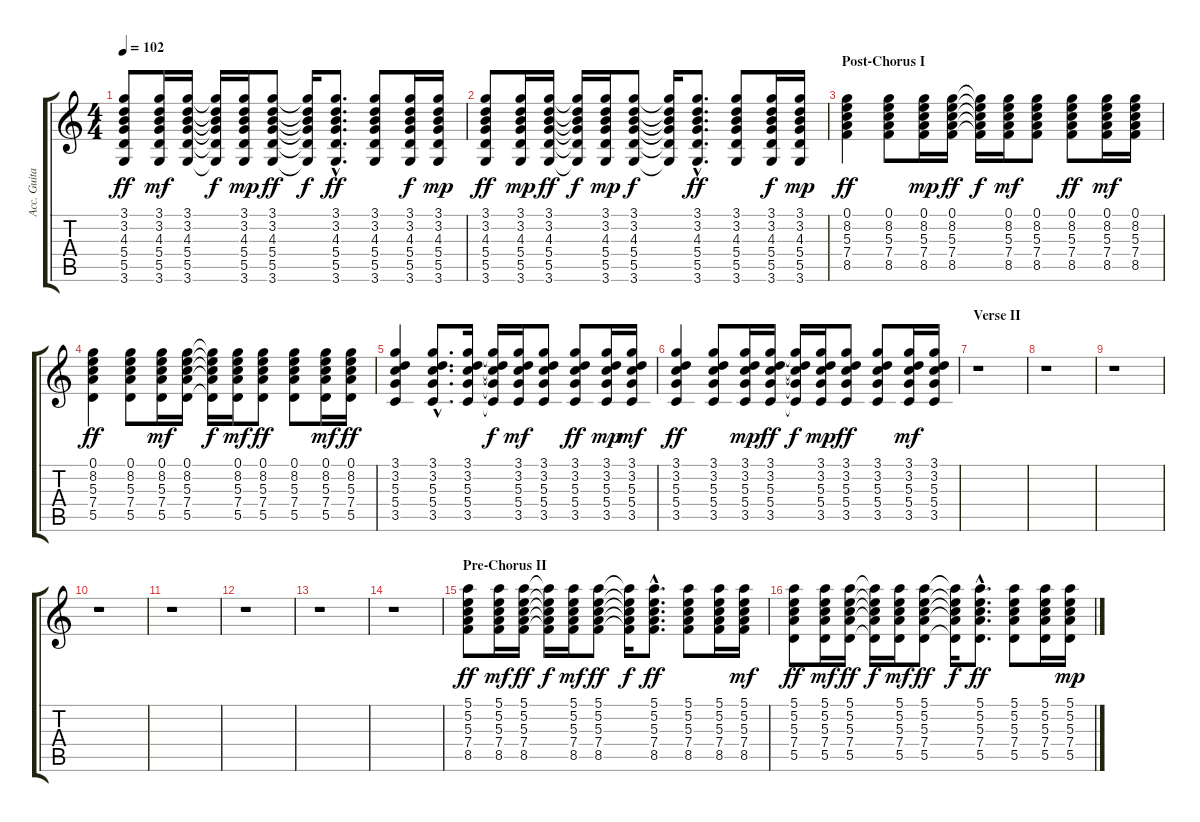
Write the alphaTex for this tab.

\track ("Acc. Guitar 1" "Acc. Guita") {instrument acousticguitarsteel}
\staff {score tabs}
\tuning (E4 B3 G3 D3 A2 E2) {hide}
\ts (4 4)
\tempo 102
\clef g2
\ks c
(3.1 3.2 4.3 5.4 5.5 3.6).8{dy ff} (3.1 3.2 4.3 5.4 5.5 3.6).16{dy mf} (3.1 3.2 4.3 5.4 5.5 3.6).16 (3.1{t} 3.2{t} 4.3{t} 5.4{t} 5.5{t} 3.6{t}).16{dy f} (3.1 3.2 4.3 5.4 5.5 3.6).16{dy mp} (3.1 3.2 4.3 5.4 5.5 3.6).8{dy ff} (3.1{t} 3.2{t} 4.3{t} 5.4{t} 5.5{t} 3.6{t}).16{dy f} (3.1{hac} 3.2{hac} 4.3{hac} 5.4{hac} 5.5{hac} 3.6{hac}).8{d dy ff} (3.1 3.2 4.3 5.4 5.5 3.6).8 (3.1 3.2 4.3 5.4 5.5 3.6).16{dy f} (3.1 3.2 4.3 5.4 5.5 3.6).16{dy mp} |
(3.1 3.2 4.3 5.4 5.5 3.6).8{dy ff} (3.1 3.2 4.3 5.4 5.5 3.6).16{dy mp} (3.1 3.2 4.3 5.4 5.5 3.6).16{dy ff} (3.1{t} 3.2{t} 4.3{t} 5.4{t} 5.5{t} 3.6{t}).16{dy f} (3.1 3.2 4.3 5.4 5.5 3.6).16{dy mp} (3.1 3.2 4.3 5.4 5.5 3.6).8{dy f} (3.1{t} 3.2{t} 4.3{t} 5.4{t} 5.5{t} 3.6{t}).16 (3.1{hac} 3.2{hac} 4.3{hac} 5.4{hac} 5.5{hac} 3.6{hac}).8{d dy ff} (3.1 3.2 4.3 5.4 5.5 3.6).8 (3.1 3.2 4.3 5.4 5.5 3.6).16{dy f} (3.1 3.2 4.3 5.4 5.5 3.6).16{dy mp} |
\section ("" "Post-Chorus I")
(0.1 8.2 5.3 7.4 8.5).4{dy ff} (0.1 8.2 5.3 7.4 8.5).8 (0.1 8.2 5.3 7.4 8.5).16{dy mp} (0.1 8.2 5.3 7.4 8.5).16{dy ff} (0.1{t} 8.2{t} 5.3{t} 7.4{t} 8.5{t}).16{dy f} (0.1 8.2 5.3 7.4 8.5).16{dy mf} (0.1 8.2 5.3 7.4 8.5).8 (0.1 8.2 5.3 7.4 8.5).8{dy ff} (0.1 8.2 5.3 7.4 8.5).16{dy mf} (0.1 8.2 5.3 7.4 8.5).16 |
(0.1 8.2 5.3 7.4 5.5).4{dy ff} (0.1 8.2 5.3 7.4 5.5).8 (0.1 8.2 5.3 7.4 5.5).16{dy mf} (0.1 8.2 5.3 7.4 5.5).16 (0.1{t} 8.2{t} 5.3{t} 7.4{t} 5.5{t}).16{dy f} (0.1 8.2 5.3 7.4 5.5).16{dy mf} (0.1 8.2 5.3 7.4 5.5).8{dy ff} (0.1 8.2 5.3 7.4 5.5).8 (0.1 8.2 5.3 7.4 5.5).16{dy mf} (0.1 8.2 5.3 7.4 5.5).16{dy ff} |
(3.1 3.2 5.3 5.4 3.5).4 (3.1{hac} 3.2{hac} 5.3{hac} 5.4{hac} 3.5{hac}).8{d} (3.1 3.2 5.3 5.4 3.5).16 (3.1{t} 3.2{t} 5.3{t} 5.4{t} 3.5{t}).16{dy f} (3.1 3.2 5.3 5.4 3.5).16{dy mf} (3.1 3.2 5.3 5.4 3.5).8 (3.1 3.2 5.3 5.4 3.5).8{dy ff} (3.1 3.2 5.3 5.4 3.5).16{dy mp} (3.1 3.2 5.3 5.4 3.5).16{dy mf} |
(3.1 3.2 5.3 5.4 3.5).4{dy ff} (3.1 3.2 5.3 5.4 3.5).8 (3.1 3.2 5.3 5.4 3.5).16{dy mp} (3.1 3.2 5.3 5.4 3.5).16{dy ff} (3.1{t} 3.2{t} 5.3{t} 5.4{t} 3.5{t}).16{dy f} (3.1 3.2 5.3 5.4 3.5).16{dy mp} (3.1 3.2 5.3 5.4 3.5).8{dy ff} (3.1 3.2 5.3 5.4 3.5).8 (3.1 3.2 5.3 5.4 3.5).16{dy mf} (3.1 3.2 5.3 5.4 3.5).16 |
\section ("" "Verse II")
r.1 |
r.1 |
r.1 |
r.1 |
r.1 |
r.1 |
r.1 |
r.1 |
\section ("" "Pre-Chorus II")
(5.1 5.2 5.3 7.4 8.5).8{dy ff} (5.1 5.2 5.3 7.4 8.5).16{dy mf} (5.1 5.2 5.3 7.4 8.5).16{dy ff} (5.1{t} 5.2{t} 5.3{t} 7.4{t} 8.5{t}).16{dy f} (5.1 5.2 5.3 7.4 8.5).16{dy mf} (5.1 5.2 5.3 7.4 8.5).8{dy ff} (5.1{t} 5.2{t} 5.3{t} 7.4{t} 8.5{t}).16{dy f} (5.1{hac} 5.2{hac} 5.3{hac} 7.4{hac} 8.5{hac}).8{d dy ff} (5.1 5.2 5.3 7.4 8.5).8 (5.1 5.2 5.3 7.4 8.5).16 (5.1 5.2 5.3 7.4 8.5).16{dy mf} |
(5.1 5.2 5.3 7.4 5.5).8{dy ff} (5.1 5.2 5.3 7.4 5.5).16{dy mf} (5.1 5.2 5.3 7.4 5.5).16{dy ff} (5.1{t} 5.2{t} 5.3{t} 7.4{t} 5.5{t}).16{dy f} (5.1 5.2 5.3 7.4 5.5).16{dy mf} (5.1 5.2 5.3 7.4 5.5).8{dy ff} (5.1{t} 5.2{t} 5.3{t} 7.4{t} 5.5{t}).16{dy f} (5.1{hac} 5.2{hac} 5.3{hac} 7.4{hac} 5.5{hac}).8{d dy ff} (5.1 5.2 5.3 7.4 5.5).8 (5.1 5.2 5.3 7.4 5.5).16 (5.1 5.2 5.3 7.4 5.5).16{dy mp}
